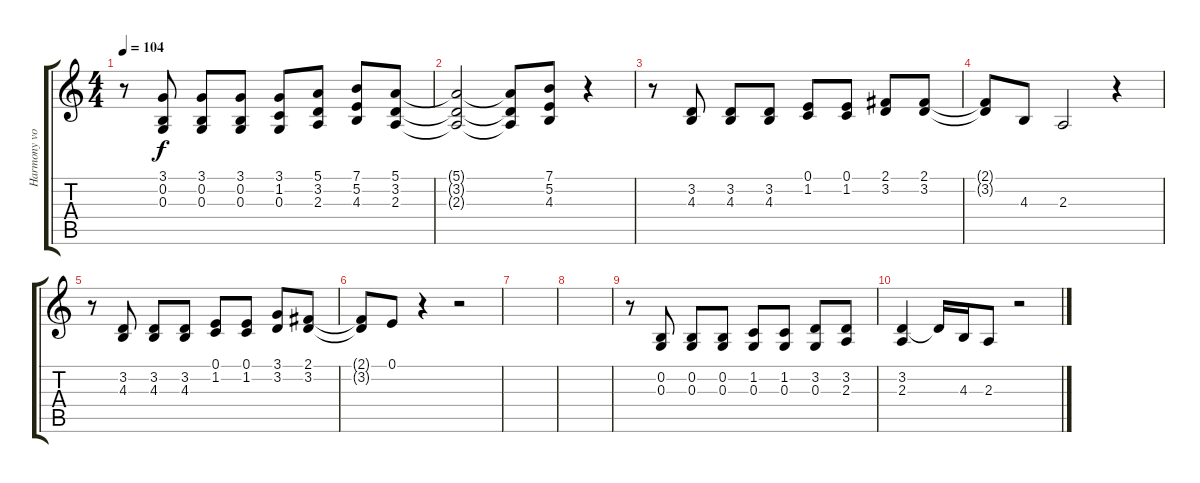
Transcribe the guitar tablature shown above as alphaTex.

\track ("Harmony vocals" "Harmony vo") {instrument choiraahs}
\staff {score tabs}
\tuning (E4 B3 G3 D3 A2 E2) {hide}
\ts (4 4)
\tempo 104
\clef g2
\ks c
r.8{dy f} (3.1 0.2 0.3).8 (3.1 0.2 0.3).8 (3.1 0.2 0.3).8 (3.1 1.2 0.3).8 (5.1 3.2 2.3).8 (7.1 5.2 4.3).8 (5.1 3.2 2.3).8 |
(5.1{t} 3.2{t} 2.3{t}).2 (5.1{t} 3.2{t} 2.3{t}).8 (7.1 5.2 4.3).8 r.4 |
r.8 (3.2 4.3).8 (3.2 4.3).8 (3.2 4.3).8 (0.1 1.2).8 (0.1 1.2).8 (2.1 3.2).8 (2.1 3.2).8 |
(2.1{t} 3.2{t}).8 4.3.8 2.3.2 r.4 |
r.8 (3.2 4.3).8 (3.2 4.3).8 (3.2 4.3).8 (0.1 1.2).8 (0.1 1.2).8 (3.1 3.2).8 (2.1 3.2).8 |
(2.1{t} 3.2{t}).8 0.1.8 r.4 r.2 |
|
|
r.8 (0.2 0.3).8 (0.2 0.3).8 (0.2 0.3).8 (1.2 0.3).8 (1.2 0.3).8 (3.2 0.3).8 (3.2 2.3).8 |
(3.2 2.3).4 3.2{t}.16 4.3.16 2.3.8 r.2
